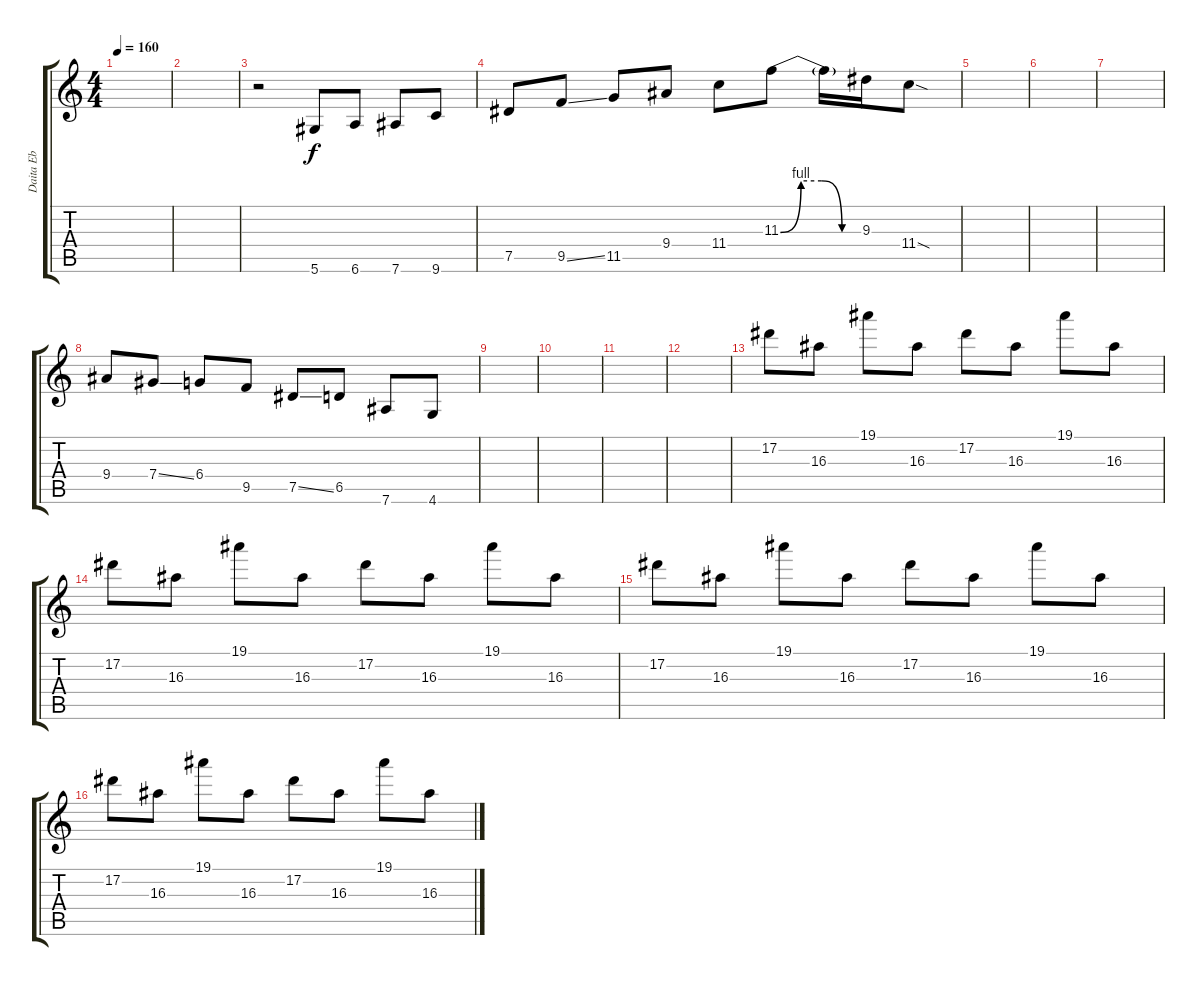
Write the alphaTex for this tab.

\track ("Daita Eb" "Daita Eb") {instrument distortionguitar}
\staff {score tabs}
\tuning (Eb4 Bb3 Gb3 Db3 Ab2 Eb2) {hide}
\ts (4 4)
\tempo 160
\clef g2
\ks c
|
|
r.2 5.6.8 6.6.8 7.6.8 9.6.8 |
7.5.8 9.5{ss}.8 11.5.8 9.4.8 11.4.8 11.3{be (custom 0 0 15 4 30 4 45 0 60 0)}.8 11.3{t}.16 9.3.16 11.4{sod}.8 |
|
|
|
9.4.8 7.4{ss}.8 6.4.8 9.5.8 7.5{ss}.8 6.5.8 7.6.8 4.6.8 |
|
|
|
|
17.2.8 16.3.8 19.1.8 16.3.8 17.2.8 16.3.8 19.1.8 16.3.8 |
17.2.8 16.3.8 19.1.8 16.3.8 17.2.8 16.3.8 19.1.8 16.3.8 |
17.2.8 16.3.8 19.1.8 16.3.8 17.2.8 16.3.8 19.1.8 16.3.8 |
17.2.8 16.3.8 19.1.8 16.3.8 17.2.8 16.3.8 19.1.8 16.3.8
